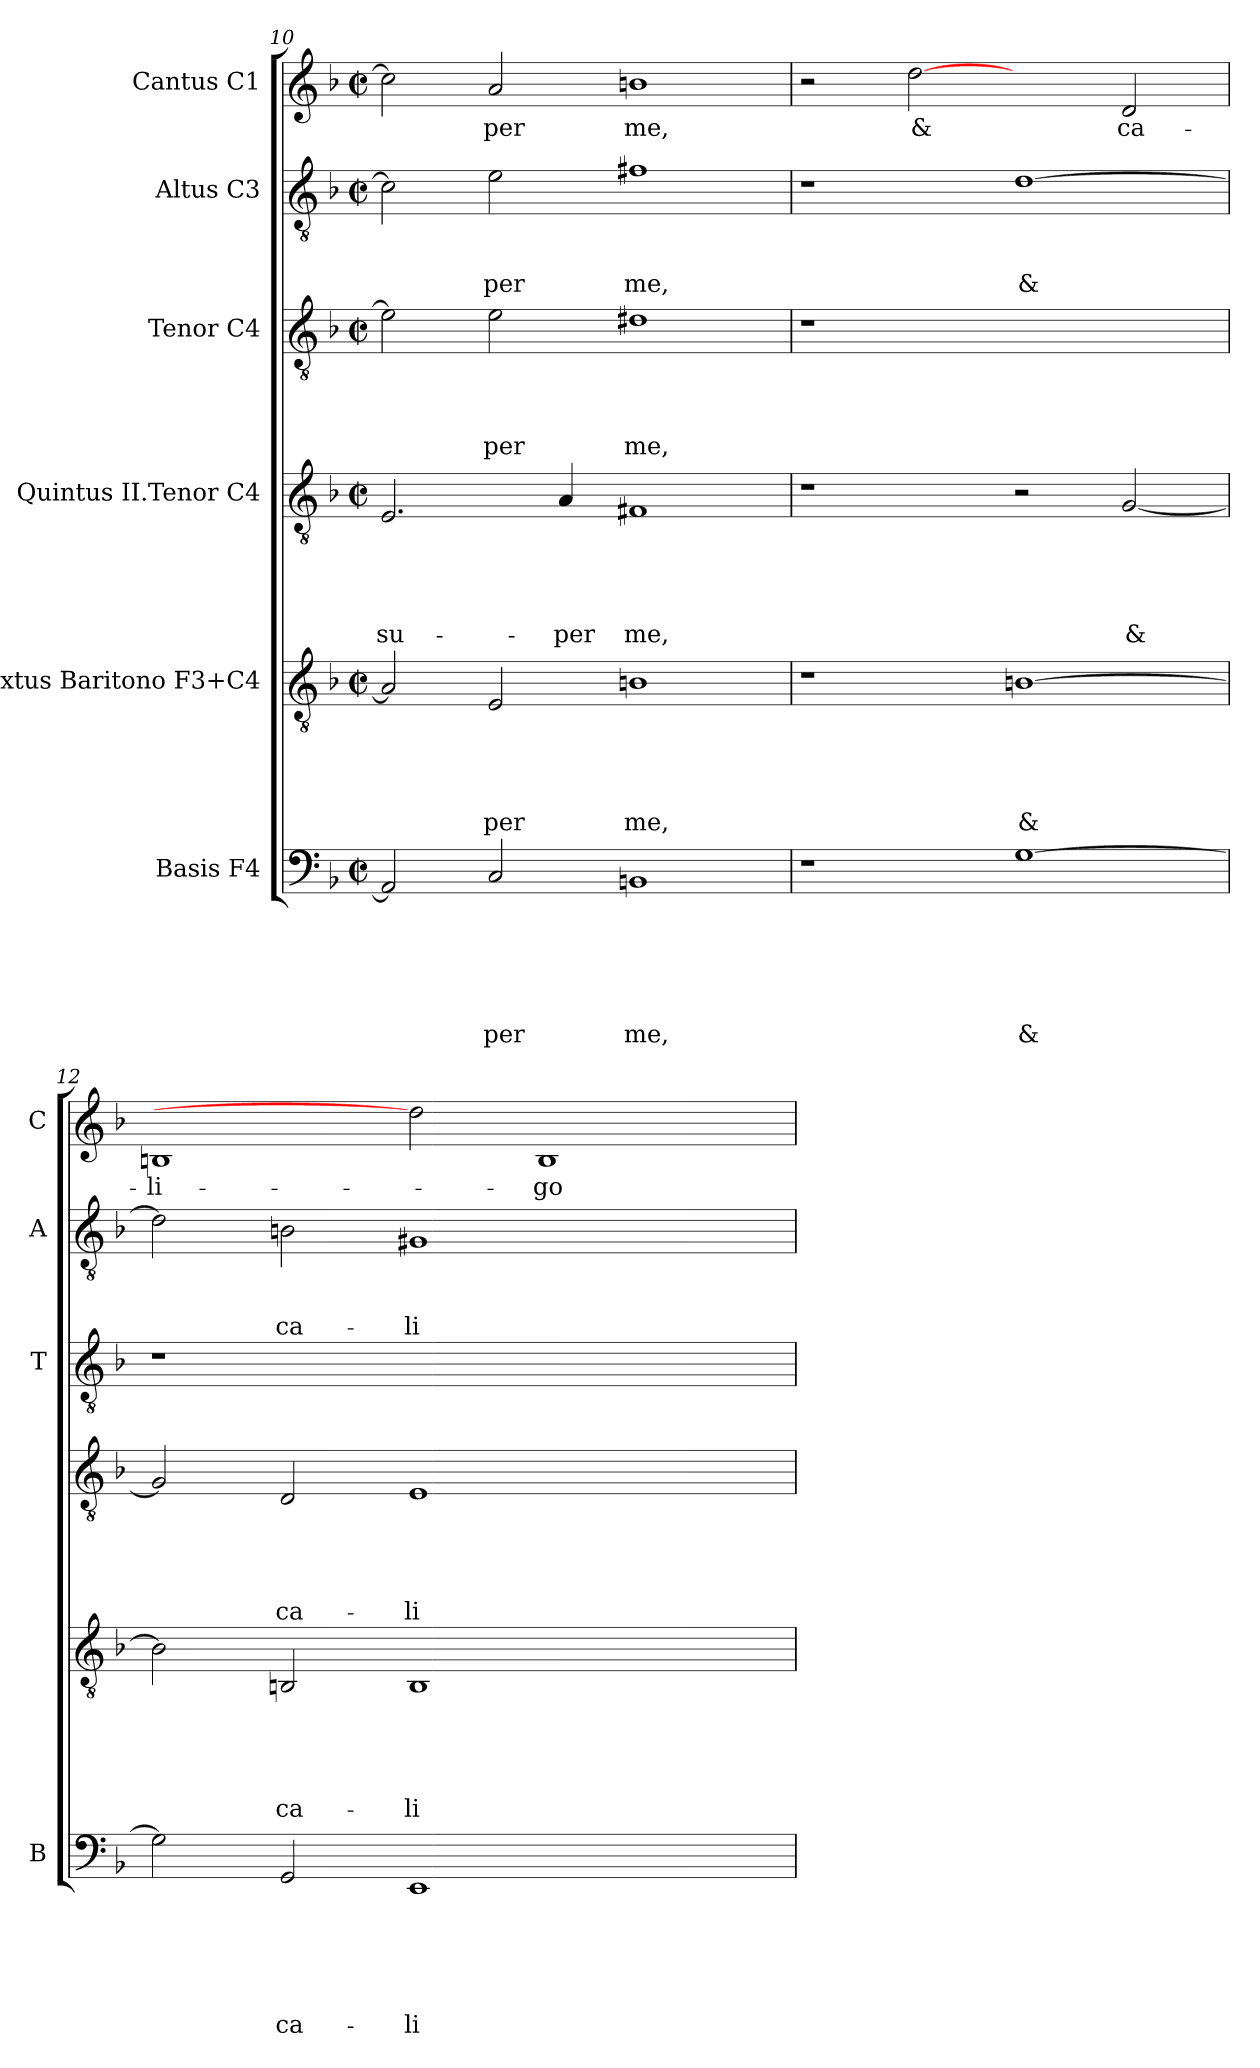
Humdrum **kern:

**kern	**text	**text	**text	**text	**text	**text	**kern	**text	**text	**text	**text	**text	**kern	**text	**text	**text	**text	**text	**kern	**text	**text	**text	**text	**kern	**text	**text	**text	**kern	**text
*part6	*part6	*part6	*part6	*part6	*part6	*part6	*part5	*part5	*part5	*part5	*part5	*part5	*part4	*part4	*part4	*part4	*part4	*part4	*part3	*part3	*part3	*part3	*part3	*part2	*part2	*part2	*part2	*part1	*part1
*staff6	*staff6	*staff6	*staff6	*staff6	*staff6	*staff6	*staff5	*staff5	*staff5	*staff5	*staff5	*staff5	*staff4	*staff4	*staff4	*staff4	*staff4	*staff4	*staff3	*staff3	*staff3	*staff3	*staff3	*staff2	*staff2	*staff2	*staff2	*staff1	*staff1
*I"Basis F4	*	*	*	*	*	*	*I"Sextus Baritono F3+C4	*	*	*	*	*	*I"Quintus II.Tenor C4	*	*	*	*	*	*I"Tenor C4	*	*	*	*	*I"Altus C3	*	*	*	*I"Cantus C1	*
*I'B	*	*	*	*	*	*	*	*	*	*	*	*	*	*	*	*	*	*	*I'T	*	*	*	*	*I'A	*	*	*	*I'C	*
*clefF4	*	*	*	*	*	*	*clefGv2	*	*	*	*	*	*clefGv2	*	*	*	*	*	*clefGv2	*	*	*	*	*clefGv2	*	*	*	*clefG2	*
*k[b-]	*	*	*	*	*	*	*k[b-]	*	*	*	*	*	*k[b-]	*	*	*	*	*	*k[b-]	*	*	*	*	*k[b-]	*	*	*	*k[b-]	*
*F:	*	*	*	*	*	*	*F:	*	*	*	*	*	*F:	*	*	*	*	*	*F:	*	*	*	*	*F:	*	*	*	*F:	*
*M2/2	*	*	*	*	*	*	*M2/2	*	*	*	*	*	*M2/2	*	*	*	*	*	*M2/2	*	*	*	*	*M2/2	*	*	*	*M2/2	*
*met(c|)	*	*	*	*	*	*	*met(c|)	*	*	*	*	*	*met(c|)	*	*	*	*	*	*met(c|)	*	*	*	*	*met(c|)	*	*	*	*met(c|)	*
=10	=10	=10	=10	=10	=10	=10	=10	=10	=10	=10	=10	=10	=10	=10	=10	=10	=10	=10	=10	=10	=10	=10	=10	=10	=10	=10	=10	=10	=10
!	!	!	!	!	!	!	!	!	!	!	!	!	!	!	!	!	!	!LO:LY:b	!	!	!	!	!	!	!	!	!	!	!
2AA/]	.	.	.	.	.	.	2A/]	.	.	.	.	.	2.E/	.	.	.	.	su-	2e\]	.	.	.	.	2c\]	.	.	.	2cc\]	.
!	!	!	!	!	!	!LO:LY:b	!	!	!	!	!	!LO:LY:b	!	!	!	!	!	!	!	!	!	!	!LO:LY:b	!	!	!	!LO:LY:b	!	!LO:LY:b
2C/	.	.	.	.	.	-per	2E/	.	.	.	.	-per	.	.	.	.	.	.	2e\	.	.	.	-per	2e\	.	.	-per	2a/	-per
!	!	!	!	!	!	!	!	!	!	!	!	!	!	!	!	!	!	!LO:LY:b	!	!	!	!	!	!	!	!	!	!	!
.	.	.	.	.	.	.	.	.	.	.	.	.	4A/	.	.	.	.	-per	.	.	.	.	.	.	.	.	.	.	.
!	!	!	!	!	!	!LO:LY:b	!	!	!	!	!	!LO:LY:b	!	!	!	!	!	!LO:LY:b	!	!	!	!	!LO:LY:b	!	!	!	!LO:LY:b	!	!LO:LY:b
1BBn	.	.	.	.	.	me,	1Bn	.	.	.	.	me,	1F#X	.	.	.	.	me,	1d#X	.	.	.	me,	1f#X	.	.	me,	1bn	me,
=11	=11	=11	=11	=11	=11	=11	=11	=11	=11	=11	=11	=11	=11	=11	=11	=11	=11	=11	=11	=11	=11	=11	=11	=11	=11	=11	=11	=11	=11
1r	.	.	.	.	.	.	1r	.	.	.	.	.	1r	.	.	.	.	.	1r	.	.	.	.	1r	.	.	.	2r	.
!	!	!	!	!	!	!	!	!	!	!	!	!	!	!	!	!	!	!	!	!	!	!	!	!	!	!	!	!	!LO:LY:b
.	.	.	.	.	.	.	.	.	.	.	.	.	.	.	.	.	.	.	.	.	.	.	.	.	.	.	.	[2dd	&
!	!	!	!	!	!	!LO:LY:b	!	!	!	!	!	!LO:LY:b	!	!	!	!	!	!	!	!	!	!	!	!	!	!	!LO:LY:b	!	!
[1G	.	.	.	.	.	&	[1Bn	.	.	.	.	&	2r	.	.	.	.	.	1ryy	.	.	.	.	[1d	.	.	&	2ryy	.
!	!	!	!	!	!	!	!	!	!	!	!	!	!	!	!	!	!	!LO:LY:b	!	!	!	!	!	!	!	!	!	!	!LO:LY:b
.	.	.	.	.	.	.	.	.	.	.	.	.	[2G/	.	.	.	.	&	.	.	.	.	.	.	.	.	.	2d/	ca-
=12	=12	=12	=12	=12	=12	=12	=12	=12	=12	=12	=12	=12	=12	=12	=12	=12	=12	=12	=12	=12	=12	=12	=12	=12	=12	=12	=12	=12	=12
!	!	!	!	!	!	!	!	!	!	!	!	!	!	!	!	!	!	!	!	!	!	!	!	!	!	!	!	!	!LO:LY:b
2G\]	.	.	.	.	.	.	2B\]	.	.	.	.	.	2G/]	.	.	.	.	.	1r	.	.	.	.	2d\]	.	.	.	1Bn	-li-
!	!	!	!	!	!	!LO:LY:b	!	!	!	!	!	!LO:LY:b	!	!	!	!	!	!LO:LY:b	!	!	!	!	!	!	!	!	!LO:LY:b	!	!
2GG/	.	.	.	.	.	ca-	2BBn/	.	.	.	.	ca-	2D/	.	.	.	.	ca-	.	.	.	.	.	2Bn\	.	.	ca-	.	.
!	!	!	!	!	!	!LO:LY:b	!	!	!	!	!	!LO:LY:b	!	!	!	!	!	!LO:LY:b	!	!	!	!	!	!	!	!	!LO:LY:b	!	!
1EE	.	.	.	.	.	-li-	1BB	.	.	.	.	-li-	1E	.	.	.	.	-li-	1.ryy	.	.	.	.	1G#X	.	.	-li-	2dd]	.
!	!	!	!	!	!	!	!	!	!	!	!	!	!	!	!	!	!	!	!	!	!	!	!	!	!	!	!	!	!LO:LY:b
.	.	.	.	.	.	.	.	.	.	.	.	.	.	.	.	.	.	.	.	.	.	.	.	.	.	.	.	1B	-go
2ryy	.	.	.	.	.	.	2ryy	.	.	.	.	.	2ryy	.	.	.	.	.	.	.	.	.	.	2ryy	.	.	.	.	.
=	=	=	=	=	=	=	=	=	=	=	=	=	=	=	=	=	=	=	=	=	=	=	=	=	=	=	=	=	=
*-	*-	*-	*-	*-	*-	*-	*-	*-	*-	*-	*-	*-	*-	*-	*-	*-	*-	*-	*-	*-	*-	*-	*-	*-	*-	*-	*-	*-	*-
